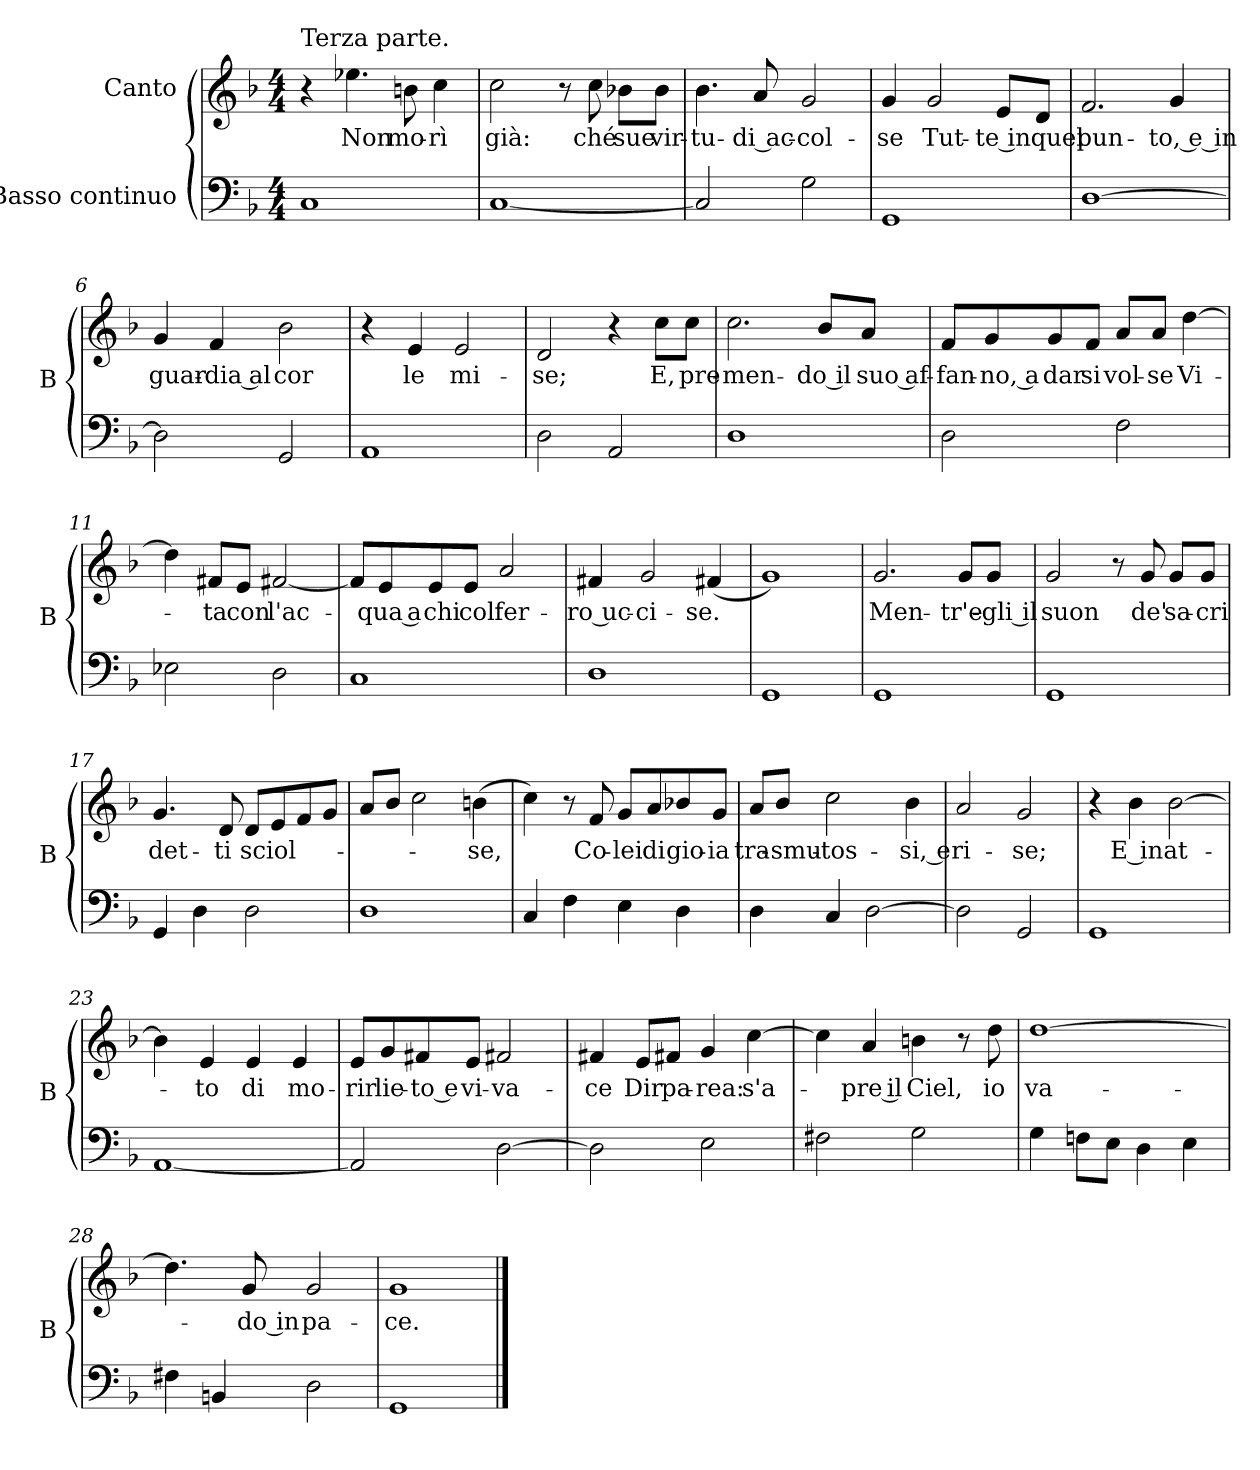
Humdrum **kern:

**kern	**kern	**text
*part2	*part1	*part1
*staff2	*staff1	*staff1
*I"Basso continuo	*I"Canto	*
*I'B	*	*
*clefF4	*clefG2	*
*k[b-]	*k[b-]	*
*F:	*F:	*
*M4/4	*M4/4	*
=1	=1	=1
!	!LO:TX:a:t=Terza parte.	!
1C	4r	.
.	4.ee-X	Non
.	8bn	mo-
.	4cc	-rì
=2	=2	=2
[1C	2cc	già:
.	8r	.
.	8cc	ché
.	8b-XL	sue
.	8b-J	vir-
=3	=3	=3
2C]	4.b-	-tu-
.	8a	-di ac-
2G	2g	-col-
=4	=4	=4
1GG	4g	-se
.	2g	Tut-
.	8eL	-te in
.	8dJ	quel
=5	=5	=5
[1D	2.f	pun-
.	4g	-to, e in
=6	=6	=6
2D]	4g	guar-
.	4f	-dia al
2GG	2b-	cor
=7	=7	=7
1AA	4r	.
.	4e	le
.	2e	mi-
=8	=8	=8
2D	2d	-se;
2AA	4r	.
.	8ccL	E,
.	8ccJ	pre-
=9	=9	=9
1D	2.cc	-men-
.	8b-L	-do il
.	8aJ	suo af-
=10	=10	=10
2D	8fL	-fan-
.	8g	-no, a
.	8g	dar
.	8fJ	si
2F	8aL	vol-
.	8aJ	-se
.	[4dd	Vi-
=11	=11	=11
2E-X	4dd]	.
.	8f#XL	-ta
.	8eJ	con
2D	[2f#X	l'ac-
=12	=12	=12
1C	8f#L]	.
.	8e	-qua a
.	8e	chi
.	8eJ	col
.	2a	fer-
=13	=13	=13
1D	4f#X	-ro uc-
.	2g	-ci-
.	(<4f#X	-se.
=14	=14	=14
1GG	1g)	.
=15	=15	=15
1GG	2.g	Men-
.	8gL	-tr'e-
.	8gJ	-gli il
=16	=16	=16
1GG	2g	suon
.	8r	.
.	8g	de'
.	8gL	sa-
.	8gJ	-cri
=17	=17	=17
4GG	4.g	det-
4D	.	.
.	8d	-ti
2D	8dL	sciol-
.	8e	.
.	8f	.
.	8gJ	.
=18	=18	=18
1D	8aL	.
.	8b-J	.
.	2cc	.
.	(>4bn	-se,
=19	=19	=19
4C	4cc)	.
4F	8r	.
.	8f	Co-
4E	8gL	-lei
.	8a	di
4D	8b-X	gio-
.	8gJ	-ia
=20	=20	=20
4D	8aL	tra-
.	8b-J	-smu-
4C	2cc	-tos-
[2D	.	.
.	4b-	-si, e
=21	=21	=21
2D]	2a	ri-
2GG	2g	-se;
=22	=22	=22
1GG	4r	.
.	4b-	E in
.	[2b-	at-
=23	=23	=23
[1AA	4b-]	.
.	4e	-to
.	4e	di
.	4e	mo-
=24	=24	=24
2AA]	8eL	-rir
.	8g	lie-
.	8f#X	-to e
.	8eJ	vi-
[2D	2f#X	-va-
=25	=25	=25
2D]	4f#X	-ce
.	8eL	Dir
.	8f#XJ	pa-
2E	4g	-rea:
.	[4cc	s'a-
=26	=26	=26
2F#X	4cc]	.
.	4a	-pre il
2G	4bn	Ciel,
.	8r	.
.	8dd	io
=27	=27	=27
4G	[1dd	va-
8FnL	.	.
8EJ	.	.
4D	.	.
4E	.	.
=28	=28	=28
4F#X	4.dd]	.
4BBn	.	.
.	8g	-do in
2D	2g	pa-
=29	=29	=29
1GG	1g	-ce.
==	==	==
*-	*-	*-
